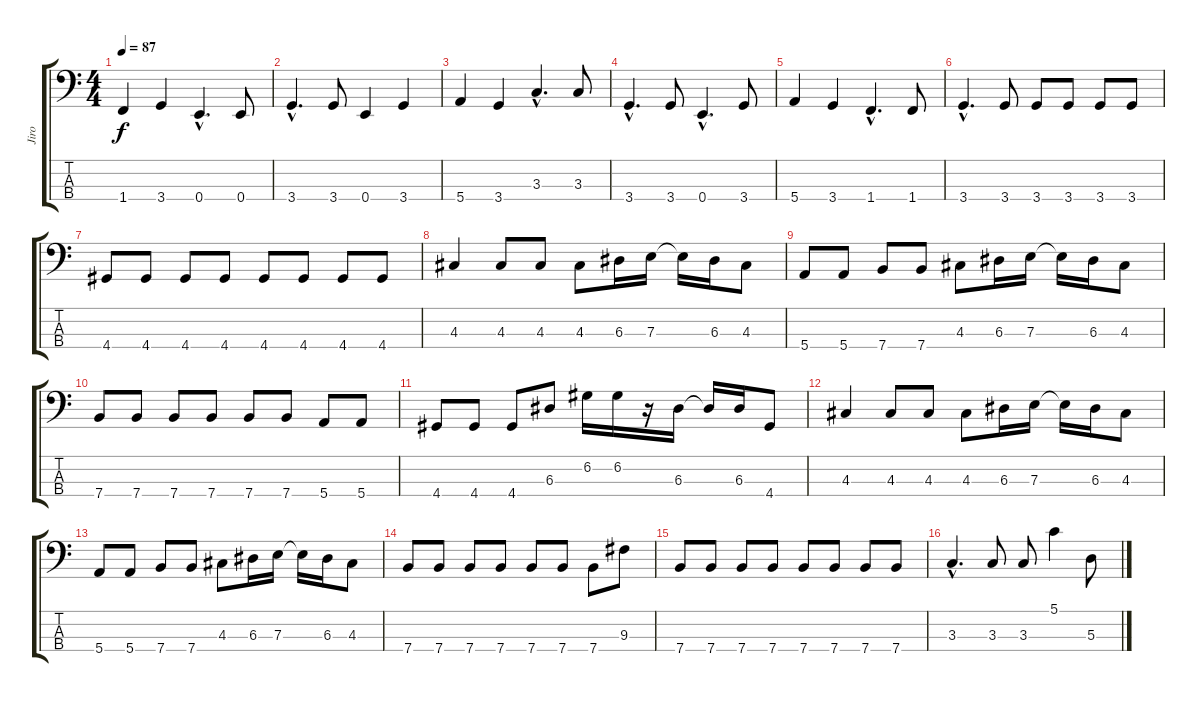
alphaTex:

\track ("Jiro" "Jiro") {instrument electricbassfinger}
\staff {score tabs}
\tuning (G2 D2 A1 E1) {hide}
\ts (4 4)
\tempo 87
\clef f4
\ks c
1.4.4{dy f} 3.4.4 0.4{hac}.4{d} 0.4.8 |
3.4{hac}.4{d} 3.4.8 0.4.4 3.4.4 |
5.4.4 3.4.4 3.3{hac}.4{d} 3.3.8 |
3.4{hac}.4{d} 3.4.8 0.4{hac}.4{d} 3.4.8 |
5.4.4 3.4.4 1.4{hac}.4{d} 1.4.8 |
3.4{hac}.4{d} 3.4.8 3.4.8 3.4.8 3.4.8 3.4.8 |
4.4.8 4.4.8 4.4.8 4.4.8 4.4.8 4.4.8 4.4.8 4.4.8 |
4.3.4 4.3.8 4.3.8 4.3.8 6.3.16 7.3.16 7.3{t}.16 6.3.16 4.3.8 |
5.4.8 5.4.8 7.4.8 7.4.8 4.3.8 6.3.16 7.3.16 7.3{t}.16 6.3.16 4.3.8 |
7.4.8 7.4.8 7.4.8 7.4.8 7.4.8 7.4.8 5.4.8 5.4.8 |
4.4.8 4.4.8 4.4.8 6.3.8 6.2.16 6.2.16 r.16 6.3.16 6.3{t}.16 6.3.16 4.4.8 |
4.3.4 4.3.8 4.3.8 4.3.8 6.3.16 7.3.16 7.3{t}.16 6.3.16 4.3.8 |
5.4.8 5.4.8 7.4.8 7.4.8 4.3.8 6.3.16 7.3.16 7.3{t}.16 6.3.16 4.3.8 |
7.4.8 7.4.8 7.4.8 7.4.8 7.4.8 7.4.8 7.4.8 9.3.8 |
7.4.8 7.4.8 7.4.8 7.4.8 7.4.8 7.4.8 7.4.8 7.4.8 |
3.3{hac}.4{d} 3.3.8 3.3.8 5.1.4 5.3.8
